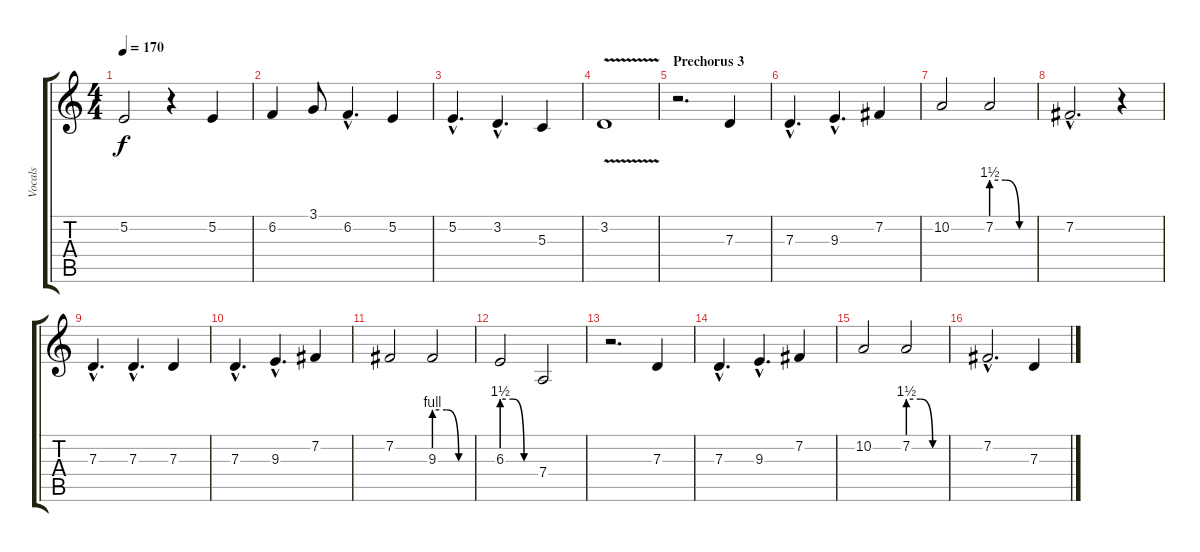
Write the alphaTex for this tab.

\track ("Vocals" "Vocals") {instrument lead2sawtooth}
\staff {score tabs}
\tuning (E4 B3 G3 D3 A2 E2) {hide}
\ts (4 4)
\tempo 170
\clef g2
\ks c
5.2{t}.2{dy f} r.4 5.2.4 |
6.2.4 3.1.8 6.2{hac}.4{d} 5.2.4 |
5.2{hac}.4{d} 3.2{hac}.4{d} 5.3.4 |
3.2{v}.1 |
\section ("" "Prechorus 3")
r.2{d} 7.3.4 |
7.3{hac}.4{d} 9.3{hac}.4{d} 7.2.4 |
10.2.2 7.2{be (custom 0 6 20 6 40 0 60 0)}.2 |
7.2{hac}.2{d} r.4 |
7.3{hac}.4{d} 7.3{hac}.4{d} 7.3.4 |
7.3{hac}.4{d} 9.3{hac}.4{d} 7.2.4 |
7.2.2 9.3{be (custom 0 4 20 4 40 0 60 0)}.2 |
6.3{be (custom 0 6 20 6 40 0 60 0)}.2 7.4.2 |
r.2{d} 7.3.4 |
7.3{hac}.4{d} 9.3{hac}.4{d} 7.2.4 |
10.2.2 7.2{be (custom 0 6 20 6 40 0 60 0)}.2 |
7.2{hac}.2{d} 7.3.4
